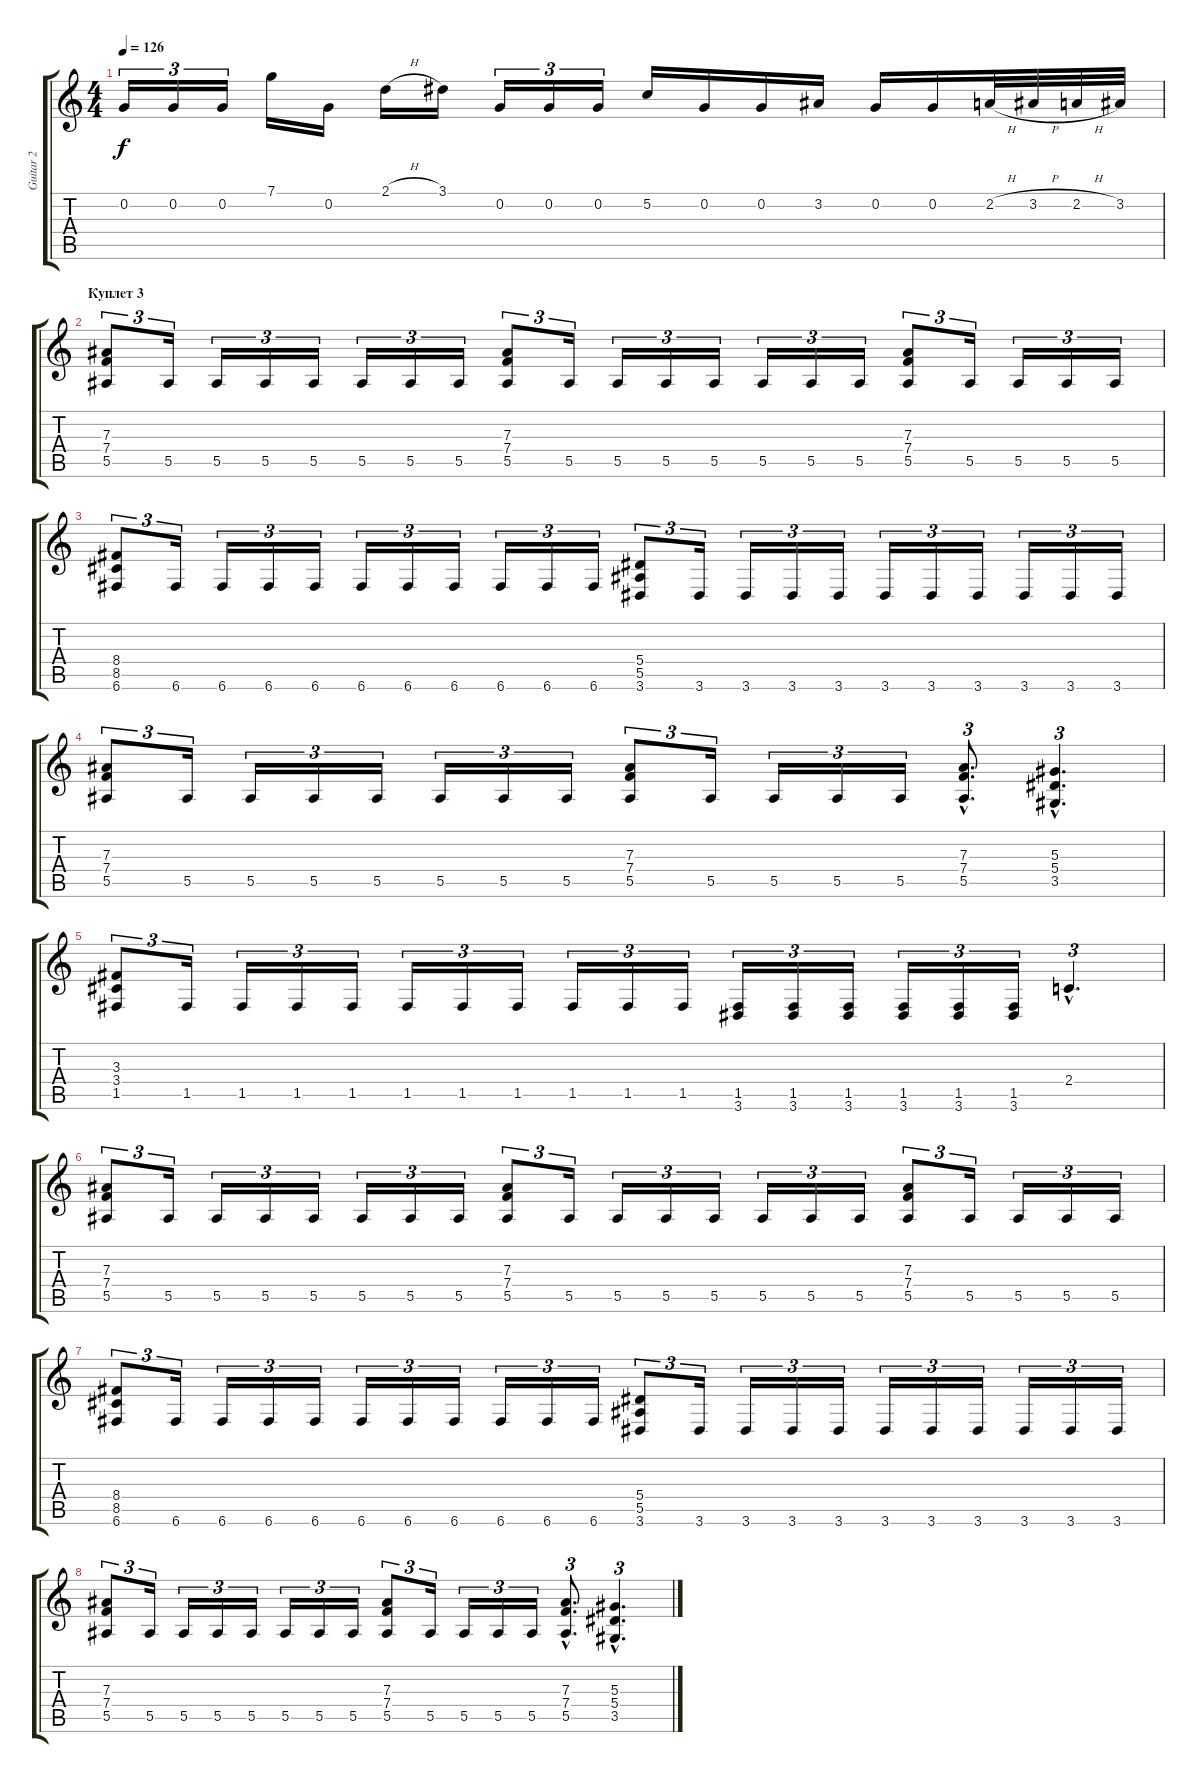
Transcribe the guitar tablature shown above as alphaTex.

\track ("Guitar 2" "Guitar 2") {instrument distortionguitar}
\staff {score tabs}
\tuning (C4 G3 Eb3 Bb2 F2 C2) {hide}
\ts (4 4)
\tempo 126
\clef g2
\ks c
0.2.16{tu (3 2) dy f} 0.2.16{tu (3 2)} 0.2.16{tu (3 2)} 7.1.16 0.2.16 2.1{h}.16 3.1.16 0.2.16{tu (3 2)} 0.2.16{tu (3 2)} 0.2.16{tu (3 2)} 5.2.16 0.2.16 0.2.16 3.2.16 0.2.16 0.2.16 2.2{h}.32 3.2{h}.32 2.2{h}.32 3.2.32 |
\section ("" "Куплет 3")
(7.3 7.4 5.5).8{tu (3 2)} 5.5.16{tu (3 2)} 5.5.16{tu (3 2)} 5.5.16{tu (3 2)} 5.5.16{tu (3 2)} 5.5.16{tu (3 2)} 5.5.16{tu (3 2)} 5.5.16{tu (3 2)} (7.3 7.4 5.5).8{tu (3 2)} 5.5.16{tu (3 2)} 5.5.16{tu (3 2)} 5.5.16{tu (3 2)} 5.5.16{tu (3 2)} 5.5.16{tu (3 2)} 5.5.16{tu (3 2)} 5.5.16{tu (3 2)} (7.3 7.4 5.5).8{tu (3 2)} 5.5.16{tu (3 2)} 5.5.16{tu (3 2)} 5.5.16{tu (3 2)} 5.5.16{tu (3 2)} |
(8.4 8.5 6.6).8{tu (3 2)} 6.6.16{tu (3 2)} 6.6.16{tu (3 2)} 6.6.16{tu (3 2)} 6.6.16{tu (3 2)} 6.6.16{tu (3 2)} 6.6.16{tu (3 2)} 6.6.16{tu (3 2)} 6.6.16{tu (3 2)} 6.6.16{tu (3 2)} 6.6.16{tu (3 2)} (5.4 5.5 3.6).8{tu (3 2)} 3.6.16{tu (3 2)} 3.6.16{tu (3 2)} 3.6.16{tu (3 2)} 3.6.16{tu (3 2)} 3.6.16{tu (3 2)} 3.6.16{tu (3 2)} 3.6.16{tu (3 2)} 3.6.16{tu (3 2)} 3.6.16{tu (3 2)} 3.6.16{tu (3 2)} |
(7.3 7.4 5.5).8{tu (3 2)} 5.5.16{tu (3 2)} 5.5.16{tu (3 2)} 5.5.16{tu (3 2)} 5.5.16{tu (3 2)} 5.5.16{tu (3 2)} 5.5.16{tu (3 2)} 5.5.16{tu (3 2)} (7.3 7.4 5.5).8{tu (3 2)} 5.5.16{tu (3 2)} 5.5.16{tu (3 2)} 5.5.16{tu (3 2)} 5.5.16{tu (3 2)} (7.3{hac} 7.4{hac} 5.5{hac}).8{d tu (3 2)} (5.3{hac} 5.4{hac} 3.5{hac}).4{d tu (3 2)} |
(3.3 3.4 1.5).8{tu (3 2)} 1.5.16{tu (3 2)} 1.5.16{tu (3 2)} 1.5.16{tu (3 2)} 1.5.16{tu (3 2)} 1.5.16{tu (3 2)} 1.5.16{tu (3 2)} 1.5.16{tu (3 2)} 1.5.16{tu (3 2)} 1.5.16{tu (3 2)} 1.5.16{tu (3 2)} (1.5 3.6).16{tu (3 2)} (1.5 3.6).16{tu (3 2)} (1.5 3.6).16{tu (3 2)} (1.5 3.6).16{tu (3 2)} (1.5 3.6).16{tu (3 2)} (1.5 3.6).16{tu (3 2)} 2.4{hac}.4{d tu (3 2)} |
(7.3 7.4 5.5).8{tu (3 2)} 5.5.16{tu (3 2)} 5.5.16{tu (3 2)} 5.5.16{tu (3 2)} 5.5.16{tu (3 2)} 5.5.16{tu (3 2)} 5.5.16{tu (3 2)} 5.5.16{tu (3 2)} (7.3 7.4 5.5).8{tu (3 2)} 5.5.16{tu (3 2)} 5.5.16{tu (3 2)} 5.5.16{tu (3 2)} 5.5.16{tu (3 2)} 5.5.16{tu (3 2)} 5.5.16{tu (3 2)} 5.5.16{tu (3 2)} (7.3 7.4 5.5).8{tu (3 2)} 5.5.16{tu (3 2)} 5.5.16{tu (3 2)} 5.5.16{tu (3 2)} 5.5.16{tu (3 2)} |
(8.4 8.5 6.6).8{tu (3 2)} 6.6.16{tu (3 2)} 6.6.16{tu (3 2)} 6.6.16{tu (3 2)} 6.6.16{tu (3 2)} 6.6.16{tu (3 2)} 6.6.16{tu (3 2)} 6.6.16{tu (3 2)} 6.6.16{tu (3 2)} 6.6.16{tu (3 2)} 6.6.16{tu (3 2)} (5.4 5.5 3.6).8{tu (3 2)} 3.6.16{tu (3 2)} 3.6.16{tu (3 2)} 3.6.16{tu (3 2)} 3.6.16{tu (3 2)} 3.6.16{tu (3 2)} 3.6.16{tu (3 2)} 3.6.16{tu (3 2)} 3.6.16{tu (3 2)} 3.6.16{tu (3 2)} 3.6.16{tu (3 2)} |
(7.3 7.4 5.5).8{tu (3 2)} 5.5.16{tu (3 2)} 5.5.16{tu (3 2)} 5.5.16{tu (3 2)} 5.5.16{tu (3 2)} 5.5.16{tu (3 2)} 5.5.16{tu (3 2)} 5.5.16{tu (3 2)} (7.3 7.4 5.5).8{tu (3 2)} 5.5.16{tu (3 2)} 5.5.16{tu (3 2)} 5.5.16{tu (3 2)} 5.5.16{tu (3 2)} (7.3{hac} 7.4{hac} 5.5{hac}).8{d tu (3 2)} (5.3{hac} 5.4{hac} 3.5{hac}).4{d tu (3 2)}
